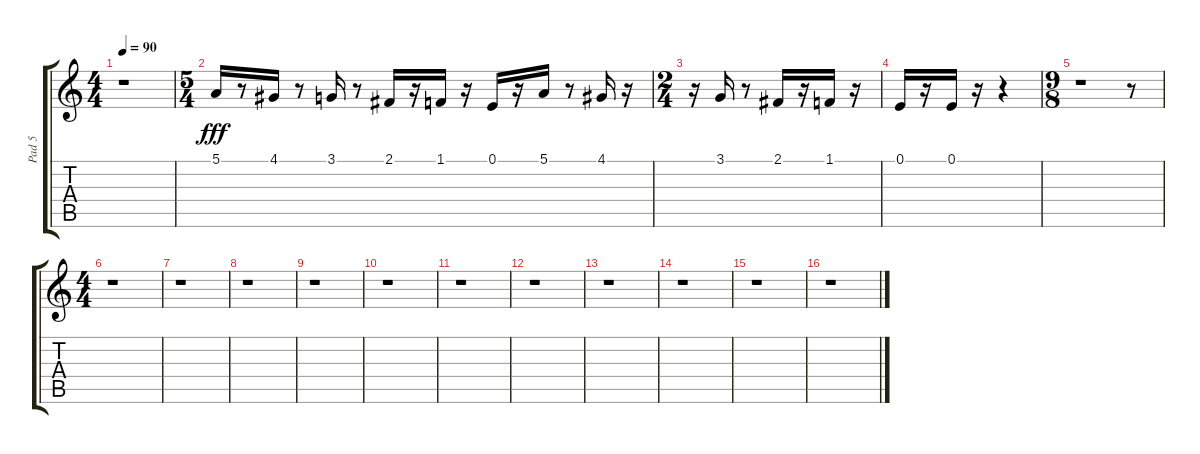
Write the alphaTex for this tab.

\track ("Pad 5" "Pad 5") {instrument pizzicatostrings}
\staff {score tabs}
\tuning (E4 B3 G3 D3 A2 E2) {hide}
\ts (4 4)
\tempo 90
\clef g2
\ks c
r.1{dy fff} |
\ts (5 4)
5.1.16 r.8 4.1.16 r.8 3.1.16 r.8 2.1.16 r.16 1.1.16 r.16 0.1.16 r.16 5.1.16 r.8 4.1.16 r.16 |
\ts (2 4)
r.16 3.1.16 r.8 2.1.16 r.16 1.1.16 r.16 |
0.1.16 r.16 0.1.16 r.16 r.4 |
\ts (9 8)
r.1 r.8 |
\ts (4 4)
r.1 |
r.1 |
r.1 |
r.1 |
r.1 |
r.1 |
r.1 |
r.1 |
r.1 |
r.1 |
r.1
